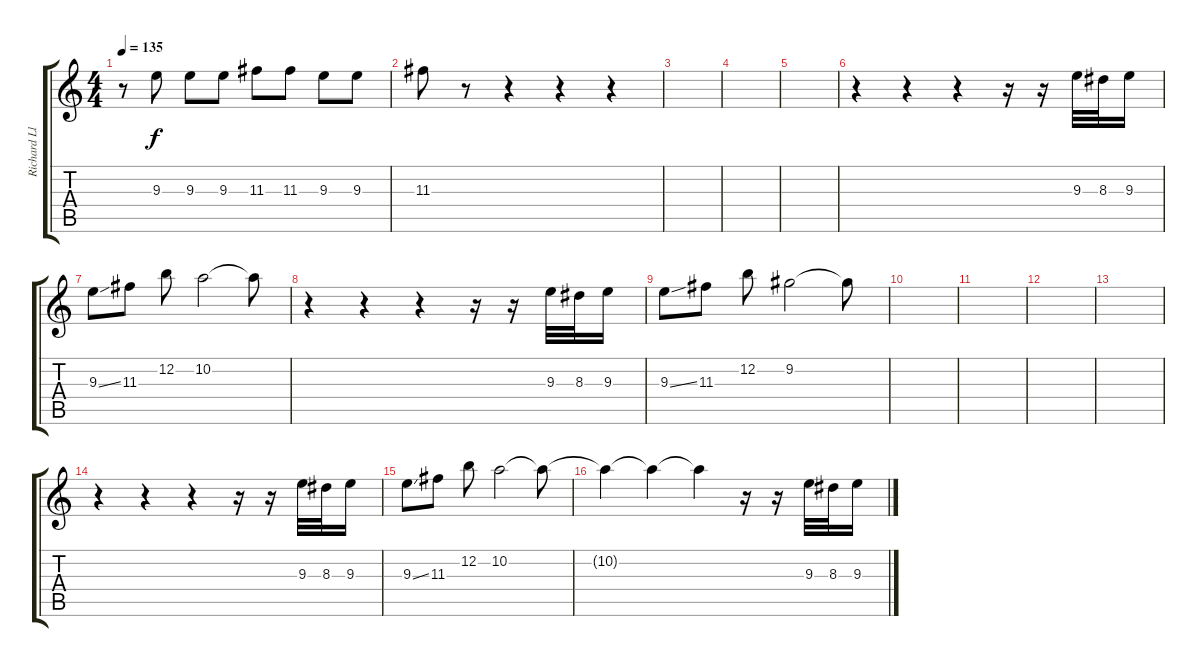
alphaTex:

\track ("Richard Lloyd" "Richard Ll") {instrument distortionguitar}
\staff {score tabs}
\tuning (E4 B3 G3 D3 A2 E2) {hide}
\ts (4 4)
\tempo 135
\clef g2
\ks c
r.8{dy f} 9.3.8 9.3.8 9.3.8 11.3.8 11.3.8 9.3.8 9.3.8 |
11.3.8 r.8 r.4 r.4 r.4 |
|
|
|
r.4 r.4 r.4 r.16 r.16 9.3.32 8.3.32 9.3.16 |
9.3{ss}.8 11.3.8 12.2.8 10.2.2 10.2{t}.8 |
r.4 r.4 r.4 r.16 r.16 9.3.32 8.3.32 9.3.16 |
9.3{ss}.8 11.3.8 12.2.8 9.2.2 9.2{t}.8 |
|
|
|
|
r.4 r.4 r.4 r.16 r.16 9.3.32 8.3.32 9.3.16 |
9.3{ss}.8 11.3.8 12.2.8 10.2.2 10.2{t}.8 |
10.2{t}.4 10.2{t}.4 10.2{t}.4 r.16 r.16 9.3.32 8.3.32 9.3.16
